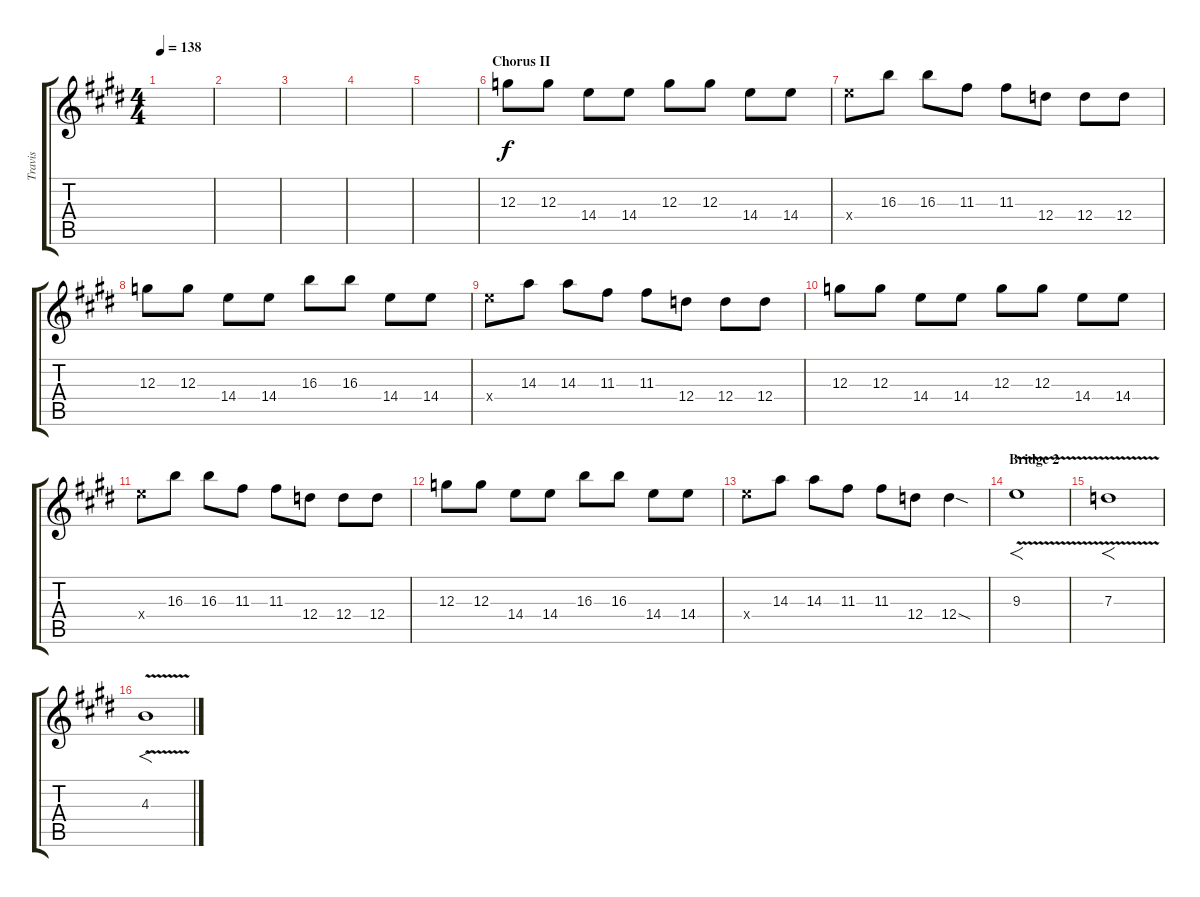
\track ("Travis" "Travis") {instrument distortionguitar}
\staff {score tabs}
\tuning (E4 B3 G3 D3 A2 E2) {hide}
\ts (4 4)
\tempo 138
\clef g2
\ks c#minor
|
|
|
|
|
\section ("" "Chorus II")
12.3.8 12.3.8 14.4.8 14.4.8 12.3.8 12.3.8 14.4.8 14.4.8 |
14.4{x}.8 16.3.8 16.3.8 11.3.8 11.3.8 12.4.8 12.4.8 12.4.8 |
12.3.8 12.3.8 14.4.8 14.4.8 16.3.8 16.3.8 14.4.8 14.4.8 |
14.4{x}.8 14.3.8 14.3.8 11.3.8 11.3.8 12.4.8 12.4.8 12.4.8 |
12.3.8 12.3.8 14.4.8 14.4.8 12.3.8 12.3.8 14.4.8 14.4.8 |
14.4{x}.8 16.3.8 16.3.8 11.3.8 11.3.8 12.4.8 12.4.8 12.4.8 |
12.3.8 12.3.8 14.4.8 14.4.8 16.3.8 16.3.8 14.4.8 14.4.8 |
14.4{x}.8 14.3.8 14.3.8 11.3.8 11.3.8 12.4.8 12.4{sod}.4 |
\section ("" "Bridge 2")
9.3{v}.1{f} |
7.3{v}.1{f} |
4.3{v}.1{f}
